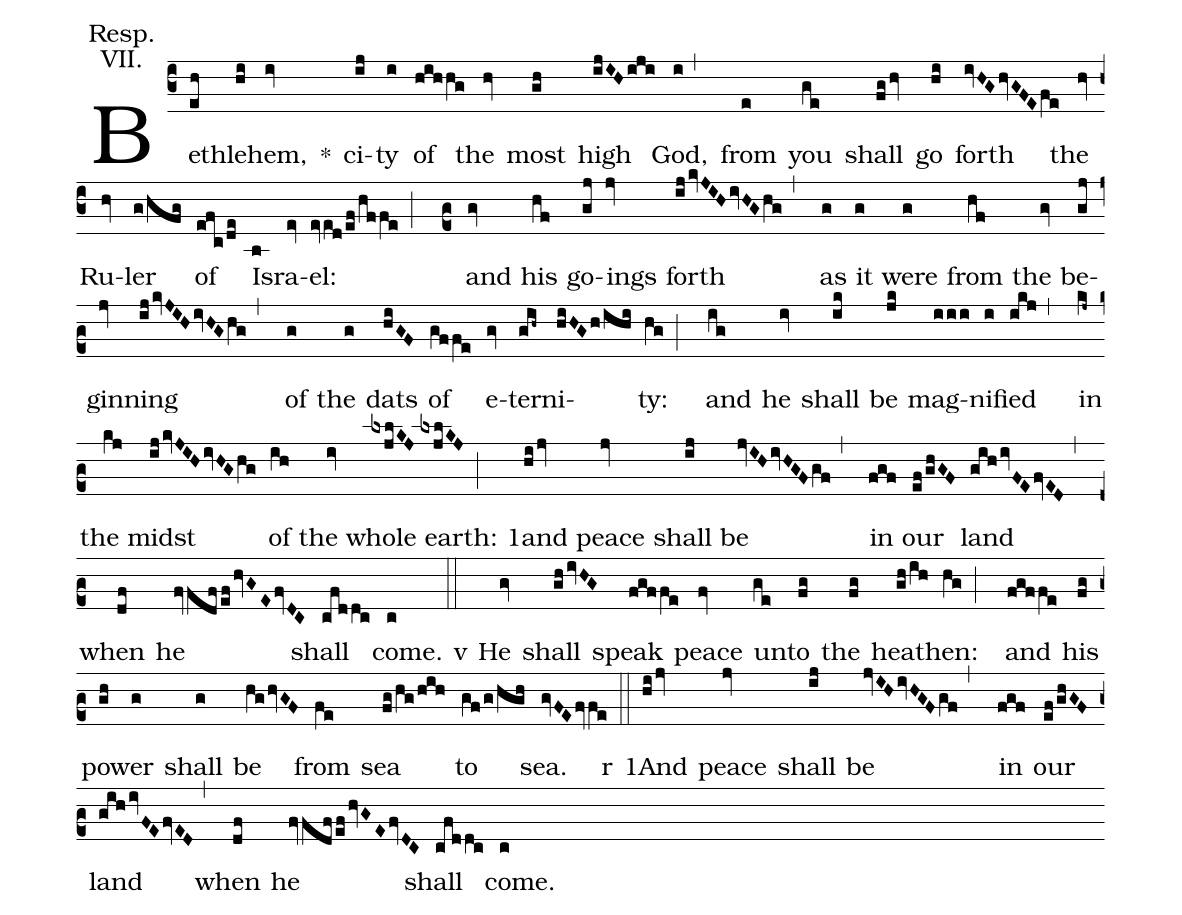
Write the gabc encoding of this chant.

annotation: Resp.;
annotation: VII.;
%%
(c3) Beth(eh)le(hi)hem,(iv) <sp>*</sp>() ci(ij)ty(i) of(hihhg) the(hv) most(gh) high(ijIHiji) God,(i,) from(e) you(ge) shall(fghv) go(hi) forth(ivHGhvGFEfe) the(hv) Ru(hv)ler(g/hfg) of(efc/de) Is(b)ra(ev)el:(eved/ef/hffe;) (c2) and(gv) his(hf) go(gj)ings(jv) forth(ijkvJIHivHGhg,) as(g) it(g) were(g) from(hf) the(gv) be(gj)ginn(jv)ing(ijkvJIHivHGhg,) of(g) the(g) dats(hiGF) of(gffe) e(gv)ter(gih~)ni(hiHGh/ihi)ty:(hg;) and(ig) he(iv) shall(ik) be(jk) mag(iii)ni(i)fied(ikj,) in(kj~) the(kj) midst(ijkvJIHivHGhg) of(ih) the(iv) whole(lxjlKJ) earth:(lxjlKJ;) <sp>1</sp>and(hijv) peace(jv) shall(ij) be(jvIHivHGFgf,) in(fgf) our(ef/ghGF) land(gihivFEfvED,) when(df) he(fvfdf/efhvGEfvDC) shall(cfddc) come.(c)

<sp>v</sp>(::) He(gv) shall(ghivHG) speak(fgffe) peace(fv) un(ge)to(fg) the(fg) hea(gh/ih)then:(hg;) and(fgffe) his(fg) pow(gh)er(g) shall(g) be(hghvGF) from(fe) sea(fg/hg/hih) to(gf/g/hgh) sea.(gvFEfvfe)

<sp>r</sp>(::) <sp>1</sp>And(hijv) peace(jv) shall(ij) be(jvIHivHGFgf,) in(fgf) our(ef/ghGF) land(gihivFEfvED,) when(df) he(fvfdf/efhvGEfvDC) shall(cfddc) come.(c)
